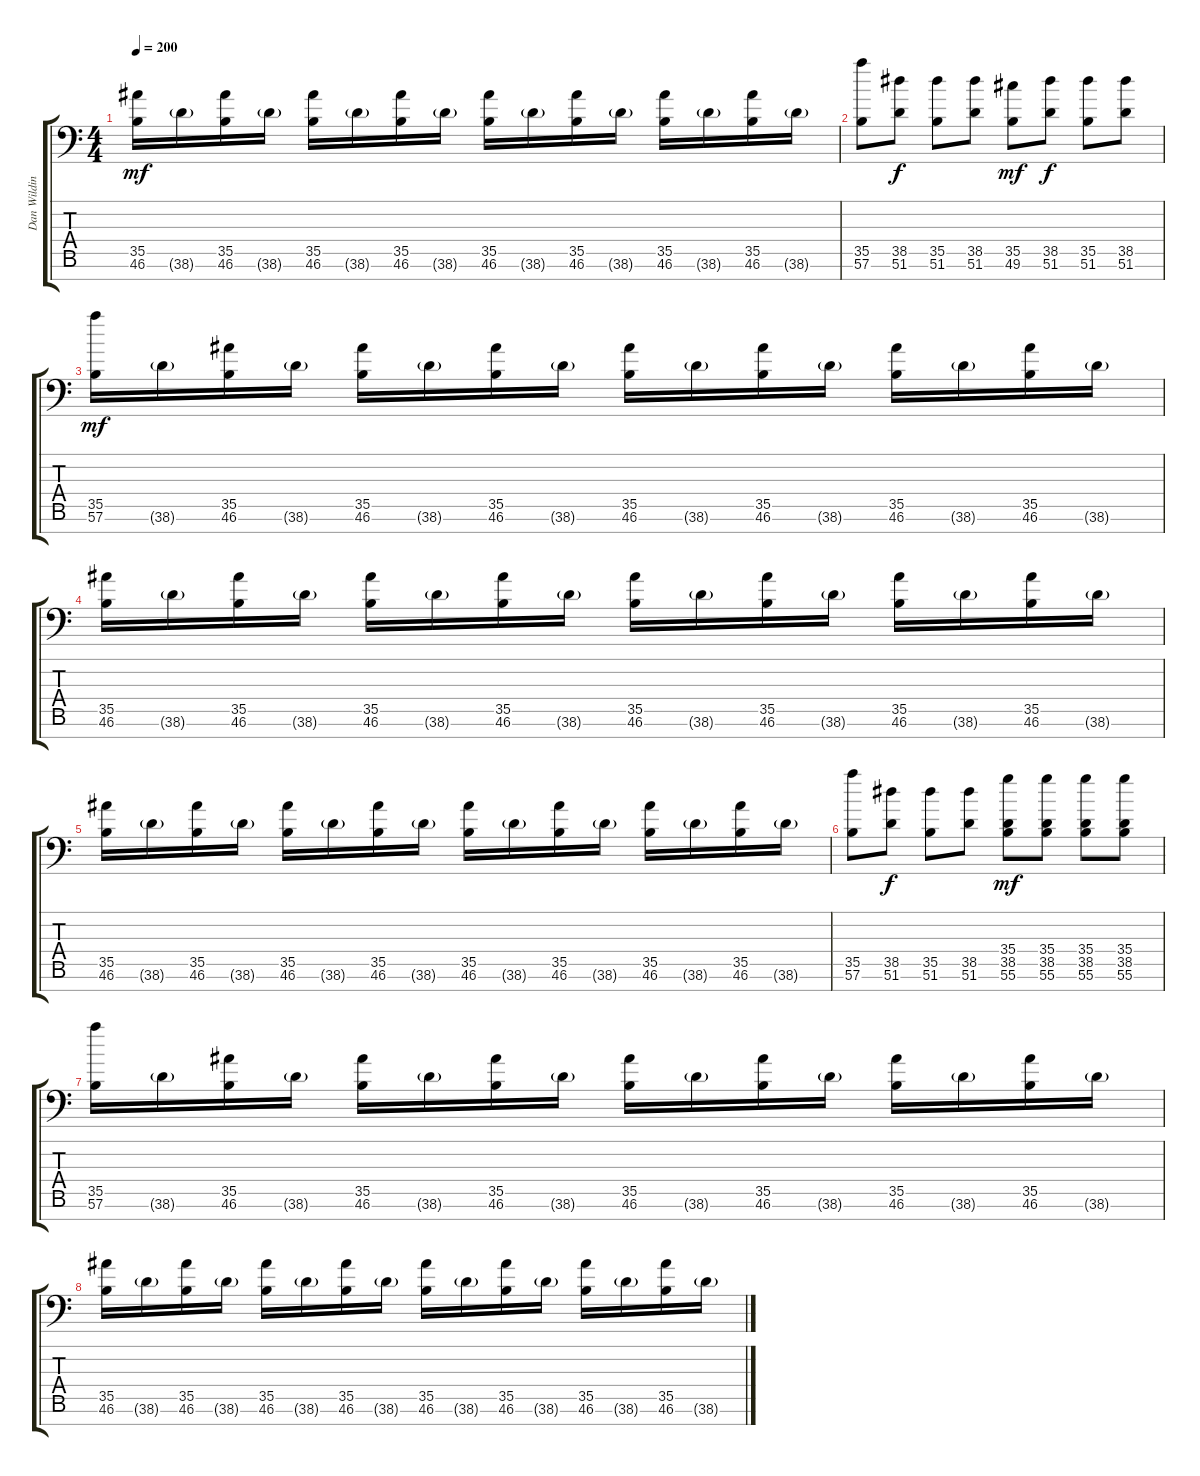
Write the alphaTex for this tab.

\track ("Dan Wilding" "Dan Wildin") {instrument acousticgrandpiano}
\staff {score tabs}
\tuning (C-1 C-1 C-1 C-1 C-1 C-1 C-1) {hide}
\ts (4 4)
\tempo 200
\clef f4
\ks c
(35.5 46.6).16{dy mf} 38.6{g}.16 (35.5 46.6).16 38.6{g}.16 (35.5 46.6).16 38.6{g}.16 (35.5 46.6).16 38.6{g}.16 (35.5 46.6).16 38.6{g}.16 (35.5 46.6).16 38.6{g}.16 (35.5 46.6).16 38.6{g}.16 (35.5 46.6).16 38.6{g}.16 |
(35.5 57.6).8 (38.5 51.6).8{dy f} (35.5 51.6).8 (38.5 51.6).8 (35.5 49.6).8{dy mf} (38.5 51.6).8{dy f} (35.5 51.6).8 (38.5 51.6).8 |
(35.5 57.6).16{dy mf} 38.6{g}.16 (35.5 46.6).16 38.6{g}.16 (35.5 46.6).16 38.6{g}.16 (35.5 46.6).16 38.6{g}.16 (35.5 46.6).16 38.6{g}.16 (35.5 46.6).16 38.6{g}.16 (35.5 46.6).16 38.6{g}.16 (35.5 46.6).16 38.6{g}.16 |
(35.5 46.6).16 38.6{g}.16 (35.5 46.6).16 38.6{g}.16 (35.5 46.6).16 38.6{g}.16 (35.5 46.6).16 38.6{g}.16 (35.5 46.6).16 38.6{g}.16 (35.5 46.6).16 38.6{g}.16 (35.5 46.6).16 38.6{g}.16 (35.5 46.6).16 38.6{g}.16 |
(35.5 46.6).16 38.6{g}.16 (35.5 46.6).16 38.6{g}.16 (35.5 46.6).16 38.6{g}.16 (35.5 46.6).16 38.6{g}.16 (35.5 46.6).16 38.6{g}.16 (35.5 46.6).16 38.6{g}.16 (35.5 46.6).16 38.6{g}.16 (35.5 46.6).16 38.6{g}.16 |
(35.5 57.6).8 (38.5 51.6).8{dy f} (35.5 51.6).8 (38.5 51.6).8 (35.4 38.5 55.6).8{dy mf} (35.4 38.5 55.6).8 (35.4 38.5 55.6).8 (35.4 38.5 55.6).8 |
(35.5 57.6).16 38.6{g}.16 (35.5 46.6).16 38.6{g}.16 (35.5 46.6).16 38.6{g}.16 (35.5 46.6).16 38.6{g}.16 (35.5 46.6).16 38.6{g}.16 (35.5 46.6).16 38.6{g}.16 (35.5 46.6).16 38.6{g}.16 (35.5 46.6).16 38.6{g}.16 |
(35.5 46.6).16 38.6{g}.16 (35.5 46.6).16 38.6{g}.16 (35.5 46.6).16 38.6{g}.16 (35.5 46.6).16 38.6{g}.16 (35.5 46.6).16 38.6{g}.16 (35.5 46.6).16 38.6{g}.16 (35.5 46.6).16 38.6{g}.16 (35.5 46.6).16 38.6{g}.16
